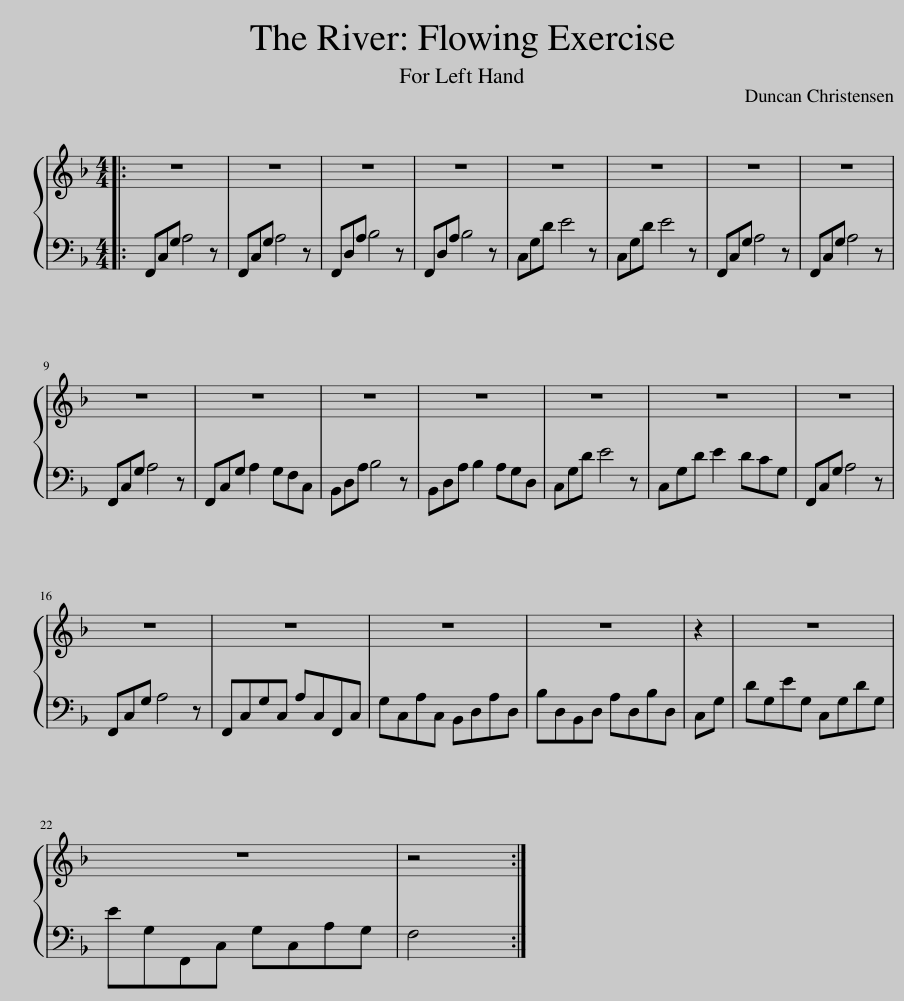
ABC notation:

X:1
L:1/8
M:4/4
I:linebreak $
K:F
V:1 bass
V:1
|: F,,C,G, A,4 z | F,,C,G, A,4 z | F,,D,A, B,4 z | F,,D,A, B,4 z | C,G,D E4 z | %5
 C,G,D E4 z | F,,C,G, A,4 z | F,,C,G, A,4 z |$ F,,C,G, A,4 z | F,,C,G, A,2 G,F,C, | %10
 B,,D,A, B,4 z | B,,D,A, B,2 A,G,D, | C,G,D E4 z | C,G,D E2 DCG, | F,,C,G, A,4 z |$ %15
 F,,C,G, A,4 z | F,,C,G,C, A,C,F,,C, | G,C,A,C, B,,D,A,D, | B,D,B,,D, A,D,B,D, | C,G, | %20
 DG,EG, C,G,DG, |$ EG,F,,C, G,C,A,G, | F,4 :| %23
